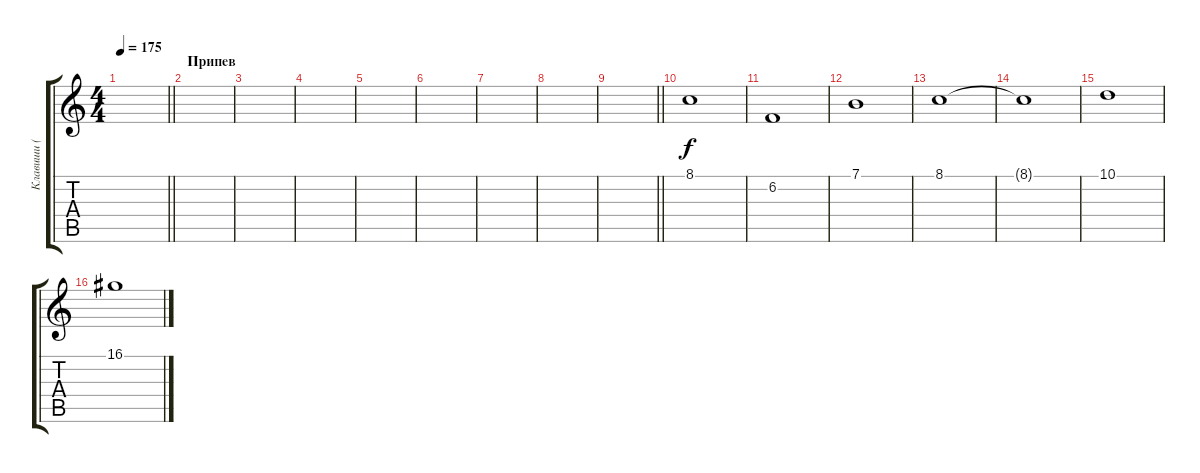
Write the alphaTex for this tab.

\track ("Клавиши ( Сэмпл Скрипки ) 2" "Клавиши ( ") {instrument stringensemble1}
\staff {score tabs}
\tuning (E4 B3 G3 D3 A2 E2) {hide}
\ts (4 4)
\tempo 175
\clef g2
\barLineRight lightlight
\ks c
|
\section ("" "Припев")
|
|
|
|
|
|
|
\barLineRight lightlight
|
\section ("" "")
8.1.1 |
6.2.1 |
7.1.1 |
8.1.1 |
8.1{t}.1 |
10.1.1 |
16.1.1
